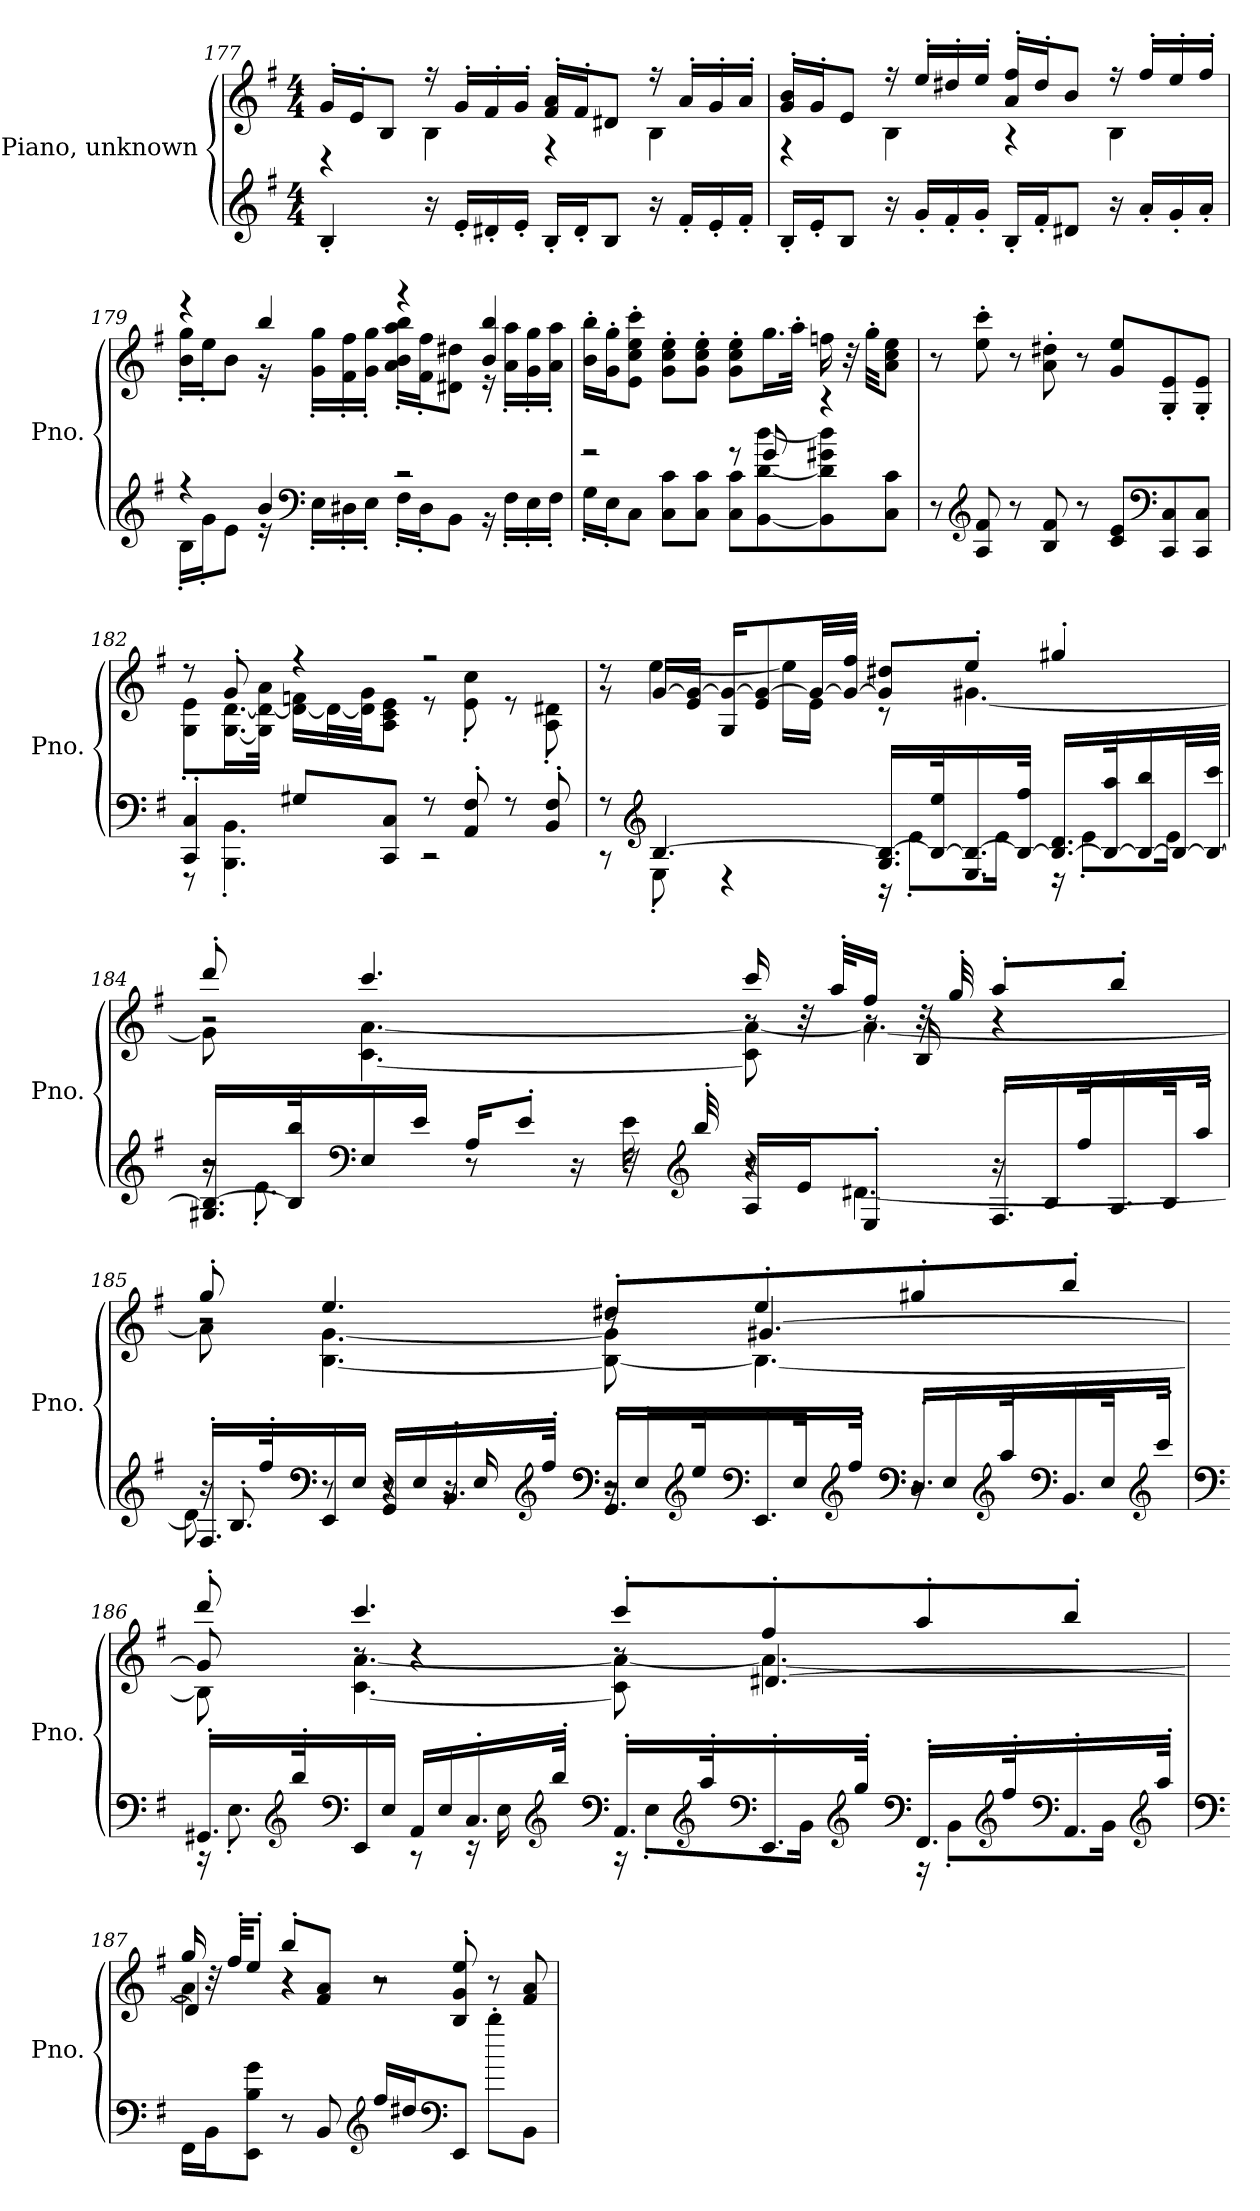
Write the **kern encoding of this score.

**kern	**kern
*part1	*part1
*staff2	*staff1
*I"Piano, unknown	*
*I'Pno.	*
*clefG2	*clefG2
*k[f#]	*k[f#]
*M4/4	*M4/4
=177	=177
*	*^
4B'/	16g'/LL	4r
.	16e'/J	.
.	8B/J	.
16r	16r	4B\
16e'/LL	16g'/LL	.
16d#X'/	16f#'/	.
16e'/JJ	16g'/JJ	.
16B'/LL	16f#/' 16a/'LL	4r
16d#'/J	16f#'/J	.
8B/J	8d#X/J	.
16r	16r	4B\
16f#'/LL	16a'/LL	.
16e'/	16g'/	.
16f#'/JJ	16a'/JJ	.
!!LO:LB:g=z	!!
=178	=178	=178
16B'/LL	16g/' 16b/'LL	4r
16e'/J	16g'/J	.
8B/J	8e/J	.
16r	16r	4B\
16g'/LL	16ee'/LL	.
16f#'/	16dd#X'/	.
16g'/JJ	16ee'/JJ	.
16B'/LL	16a/' 16ff#/'LL	4r
16f#'/J	16dd#'/J	.
8d#X/J	8b/J	.
16r	16r	4B\
16a'/LL	16ff#'/LL	.
16g'/	16ee'/	.
16a'/JJ	16ff#'/JJ	.
=179	=179	=179
*^	*	*
4r	16B'\LL	4r	16b\' 16gg\'LL
.	16g'\J	.	16ee'\J
.	8e\J	.	8b\J
4b/	16r	4bb/	16r
*clefF4	*	*	*
.	16E'\LL	.	16g\' 16gg\'LL
.	16D#X'\	.	16f#\' 16ff#\'
.	16E'\JJ	.	16g\' 16gg\'JJ
2r	16F#'\LL	4r	16a\' 16b\' 16aa\' 16bb\'LL
.	16D#'\J	.	16f#\' 16ff#\'J
.	8BB\J	.	8d#X\ 8dd#X\J
.	16r	4b/ 4bb/	16r
.	16F#'\LL	.	16a\' 16aa\'LL
.	16E'\	.	16g\' 16gg\'
.	16F#'\JJ	.	16a\' 16aa\'JJ
*	*	*v	*v
!!LO:LB:g=z
=180	=180	=180
2r	16G'\LL	16b\' 16bb\'LL
.	16E'\J	16g\' 16gg\'J
.	8C\J	8e\' 8cc\' 8ee\' 8ccc\'J
.	8C\ 8c\L	8g\' 8cc\' 8ee\'L
.	8C\ 8c\J	8g\' 8cc\' 8ee\'J
8r	8C\ 8c\L	8g\' 8cc\' 8ee\'L
8g/	[8BB\ [8d\ [8dd\	16.gg\L
.	.	32aa'\JJk
4r	8BB\] 8d\] 8g#X\ 8dd\]	16ffn\
.	.	32r
.	.	32gg'\KKL
.	8C\ 8c\J	8a\ 8cc\ 8ee\J
*v	*v	*
=181	=181
8r	8r
*clefG2	*
8A/ 8f#/	8ee\' 8ccc\'
8r	8r
8B/ 8f#/	8a\' 8dd#X\'
8r	8r
8c/ 8e/L	8g/ 8ee/L
*clefF4	*
8CC/ 8C/	8G/' 8e/'
8CC/ 8C/J	8G/' 8e/'J
=182	=182
*^	*^
4CC/' 4C/'	8r	8r	8G\' 8e\'L
.	4.BBB\' 4.BB\'	8g'/	[16.G\ [16.d\L
.	.	.	32G\] 32d\_ 32a\JJk
8G#X/L	.	4r	16d\_ 16fn\LL
.	.	.	32d\L_
.	.	.	32d\] 32g\JJ
8CC/ 8C/J	.	.	8A\ 8c\ 8e\J
8r	2r	2r	8r
8AA/' 8F#/'	.	.	8e\' 8cc\'
8r	.	.	8r
8BB/' 8F#/'	.	.	8A\' 8d#X\'
!!LO:PB:g=z	!!
=183	=183	=183	=183
8r	8r	8r	8r
*clefG2	*	*	*
[4.B/	8E'\	[16g/LL	[4ee\
.	.	16e/ 16g/_JJ	.
.	4r	16G/ 16g/_KL	.
.	.	8e/ 8g/_	.
.	.	.	16ee\LL]
.	.	32g/LL_	16e\JJ
.	.	32g/_ 32ff#/JJJ	.
16.G/ 16.B/_LL	16r	8g/] 8dd#X/L	8r
.	8e'\L	.	.
32B/_ 32ee/K	.	.	.
16.E/ 16.B/_	.	8ee'/J	[4.g#X\
.	16e\Jk	.	.
32B/_ 32ff#/JJk	.	.	.
16.B/_ 16.d/LL	16r	4gg#X'/	.
.	8e'\L	.	.
32B/_ 32aa/K	.	.	.
16B/_ 16bb/	.	.	.
32B/L_	16e\Jk	.	.
32B/_ 32ccc/JJJ	.	.	.
!!LO:LB:g=z
=184	=184	=184	=184
*	*^	*	*^
16.G#X/ 16.B/_LL	16r	2r	8ddd'/	8g#\]	2r
.	8.e'\	.	.	.	.
32B/] 32bb/K	.	.	.	.	.
*clefF4	*	*	*	*	*
16E/	.	.	4.ccc/	[4.c\ [4.a\	.
16e/JJ	.	.	.	.	.
16A/KL	8r	.	.	.	.
8e'/J	.	.	.	.	.
.	16r	.	.	.	.
32r	16e\	.	.	.	.
*clefG2	*	*	*	*	*
32bb'/	.	.	.	.	.
16A/LL	8r	4r	16ccc/	8c\] 8a\_	8r
16e/J	.	.	32r	.	.
.	.	.	32aa'/KLL	.	.
8E'/J	[4.d#X\	.	16ff#/JJ	4.a\_	16r
.	.	.	32r	.	16B/
.	.	.	32gg'/	.	.
16.F#'/LL	.	16r	8aa'/L	.	4r
.	.	8B'/L	.	.	.
32ff#'/K	.	.	.	.	.
16.A'/	.	.	8bb'/J	.	.
.	.	16B/Jk	.	.	.
32aa'/JJk	.	.	.	.	.
!!LO:LB:g=z	!!	!!
=185	=185	=185	=185	=185	=185
16.F#'/LL	8d#\]	16r	8gg'/	8a\]	2r
.	.	8.B'/	.	.	.
32ff#'/K	.	.	.	.	.
*clefF4	*	*	*	*	*
16EE/	8r	.	4.ee/	[4.B\ [4.g\	.
16E/JJ	.	.	.	.	.
16GG/LL	4r	8r	.	.	.
16E/	.	.	.	.	.
16.BB'/	.	16r	.	.	.
.	.	16E/	.	.	.
*clefG2	*	*	*	*	*
32ff#'/JJk	.	.	.	.	.
*clefF4	*	*	*	*	*
16.GG'/LL	2r	16r	8dd#X'/L	8B\_ 8g\]	8r
.	.	8E'/L	.	.	.
*clefG2	*	*	*	*	*
32ee'/K	.	.	.	.	.
*clefF4	*	*	*	*	*
16.EE'/	.	.	8ee'/	4.B\_	[4.g#X/
.	.	16E/Jk	.	.	.
*clefG2	*	*	*	*	*
32ff#'/JJk	.	.	.	.	.
*clefF4	*	*	*	*	*
16.D'/LL	.	16r	8gg#X'/	.	.
.	.	8E'/L	.	.	.
*clefG2	*	*	*	*	*
32aa'/K	.	.	.	.	.
*clefF4	*	*	*	*	*
16.BB'/	.	.	8bb'/J	.	.
.	.	16E/Jk	.	.	.
*clefG2	*	*	*	*	*
32ccc'/JJk	.	.	.	.	.
*v	*v	*v	*	*	*
!!LO:LB:g=z	!!	!!
=186	=186	=186	=186
*clefF4	*	*	*
*^	*	*	*
16.GG#X'/LL	16r	8ddd'/	8B\]	8g#/]
.	8.E'\	.	.	.
*clefG2	*	*	*	*
32bb'/K	.	.	.	.
*clefF4	*	*	*	*
16EE/	.	4.ccc/	[4.c\ [4.a\	8r
16E/JJ	.	.	.	.
16AA/LL	8r	.	.	4r
16E/	.	.	.	.
16.C'/	16r	.	.	.
.	16E\	.	.	.
*clefG2	*	*	*	*
32bb'/JJk	.	.	.	.
*clefF4	*	*	*	*
16.AA'/LL	16r	8ccc'/L	8c\] 8a\_	8r
.	8E'\L	.	.	.
*clefG2	*	*	*	*
32aa'/K	.	.	.	.
*clefF4	*	*	*	*
16.EE'/	.	8ff#'/	4.a\_	[4.d#X/
.	16BB\Jk	.	.	.
*clefG2	*	*	*	*
32gg'/JJk	.	.	.	.
*clefF4	*	*	*	*
16.FF#'/LL	16r	8aa'/	.	.
.	8BB'\L	.	.	.
*clefG2	*	*	*	*
32ff#'/K	.	.	.	.
*clefF4	*	*	*	*
16.AA'/	.	8bb'/J	.	.
.	16BB\Jk	.	.	.
*clefG2	*	*	*	*
32aa'/JJk	.	.	.	.
*v	*v	*	*	*
!!LO:LB:g=z	!!	!!
=187	=187	=187	=187
*clefF4	*	*	*
16FF#\LL	16gg/	4a\]	4d#/]
16BB\J	32r	.	.
.	32ff#'/KKL	.	.
8EE\ 8B\ 8g\J	8ee'/J	.	.
8r	8bb'/L	4r	4r
8BB/	8f#/ 8a/J	.	.
*clefG2	*	*	*
16ff#/LL	8r	2r	2r
16dd#X/J	.	.	.
*clefF4	*	*	*
8EE/J	8B/' 8g/' 8ee/'	.	.
8bb'\L	8r	.	.
8BB\J	8f#/ 8a/	.	.
*	*v	*v	*v
=	=
*-	*-
